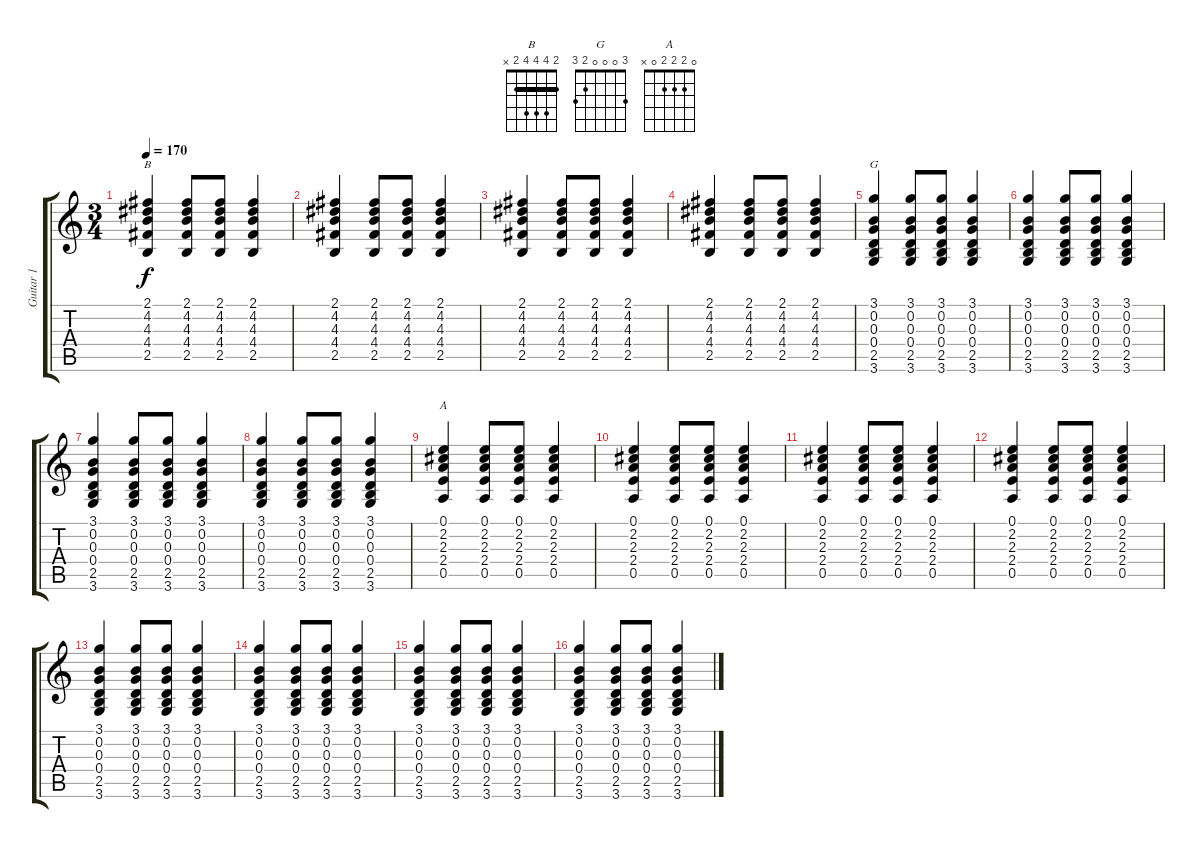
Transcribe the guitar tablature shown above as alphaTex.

\track ("Guitar 1" "Guitar 1") {instrument distortionguitar}
\staff {score tabs}
\tuning (E4 B3 G3 D3 A2 E2) {hide}
\chord ("B" 2 4 4 4 2 x) {barre 2}
\chord ("G" 3 0 0 0 2 3)
\chord ("A" 0 2 2 2 0 x)
\ts (3 4)
\tempo 170
\clef g2
\ks c
(2.1 4.2 4.3 4.4 2.5).4{ch "B" dy f} (2.1 4.2 4.3 4.4 2.5).8 (2.1 4.2 4.3 4.4 2.5).8 (2.1 4.2 4.3 4.4 2.5).4 |
(2.1 4.2 4.3 4.4 2.5).4 (2.1 4.2 4.3 4.4 2.5).8 (2.1 4.2 4.3 4.4 2.5).8 (2.1 4.2 4.3 4.4 2.5).4 |
(2.1 4.2 4.3 4.4 2.5).4 (2.1 4.2 4.3 4.4 2.5).8 (2.1 4.2 4.3 4.4 2.5).8 (2.1 4.2 4.3 4.4 2.5).4 |
(2.1 4.2 4.3 4.4 2.5).4 (2.1 4.2 4.3 4.4 2.5).8 (2.1 4.2 4.3 4.4 2.5).8 (2.1 4.2 4.3 4.4 2.5).4 |
(3.1 0.2 0.3 0.4 2.5 3.6).4{ch "G"} (3.1 0.2 0.3 0.4 2.5 3.6).8 (3.1 0.2 0.3 0.4 2.5 3.6).8 (3.1 0.2 0.3 0.4 2.5 3.6).4 |
(3.1 0.2 0.3 0.4 2.5 3.6).4 (3.1 0.2 0.3 0.4 2.5 3.6).8 (3.1 0.2 0.3 0.4 2.5 3.6).8 (3.1 0.2 0.3 0.4 2.5 3.6).4 |
(3.1 0.2 0.3 0.4 2.5 3.6).4 (3.1 0.2 0.3 0.4 2.5 3.6).8 (3.1 0.2 0.3 0.4 2.5 3.6).8 (3.1 0.2 0.3 0.4 2.5 3.6).4 |
(3.1 0.2 0.3 0.4 2.5 3.6).4 (3.1 0.2 0.3 0.4 2.5 3.6).8 (3.1 0.2 0.3 0.4 2.5 3.6).8 (3.1 0.2 0.3 0.4 2.5 3.6).4 |
(0.1 2.2 2.3 2.4 0.5).4{ch "A"} (0.1 2.2 2.3 2.4 0.5).8 (0.1 2.2 2.3 2.4 0.5).8 (0.1 2.2 2.3 2.4 0.5).4 |
(0.1 2.2 2.3 2.4 0.5).4 (0.1 2.2 2.3 2.4 0.5).8 (0.1 2.2 2.3 2.4 0.5).8 (0.1 2.2 2.3 2.4 0.5).4 |
(0.1 2.2 2.3 2.4 0.5).4 (0.1 2.2 2.3 2.4 0.5).8 (0.1 2.2 2.3 2.4 0.5).8 (0.1 2.2 2.3 2.4 0.5).4 |
(0.1 2.2 2.3 2.4 0.5).4 (0.1 2.2 2.3 2.4 0.5).8 (0.1 2.2 2.3 2.4 0.5).8 (0.1 2.2 2.3 2.4 0.5).4 |
(3.1 0.2 0.3 0.4 2.5 3.6).4 (3.1 0.2 0.3 0.4 2.5 3.6).8 (3.1 0.2 0.3 0.4 2.5 3.6).8 (3.1 0.2 0.3 0.4 2.5 3.6).4 |
(3.1 0.2 0.3 0.4 2.5 3.6).4 (3.1 0.2 0.3 0.4 2.5 3.6).8 (3.1 0.2 0.3 0.4 2.5 3.6).8 (3.1 0.2 0.3 0.4 2.5 3.6).4 |
(3.1 0.2 0.3 0.4 2.5 3.6).4 (3.1 0.2 0.3 0.4 2.5 3.6).8 (3.1 0.2 0.3 0.4 2.5 3.6).8 (3.1 0.2 0.3 0.4 2.5 3.6).4 |
(3.1 0.2 0.3 0.4 2.5 3.6).4 (3.1 0.2 0.3 0.4 2.5 3.6).8 (3.1 0.2 0.3 0.4 2.5 3.6).8 (3.1 0.2 0.3 0.4 2.5 3.6).4
